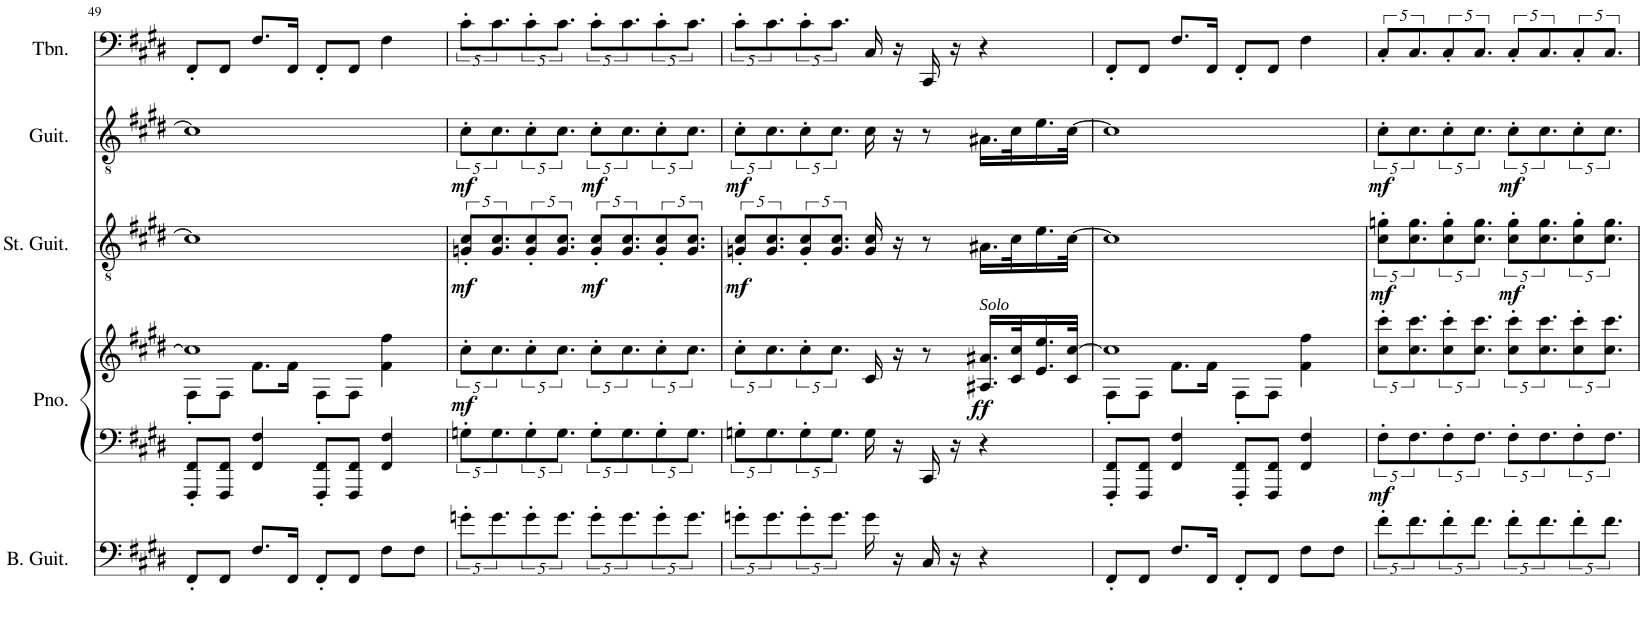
**kern	**kern	**kern	**dynam	**kern	**dynam	**kern	**dynam	**kern
*part5	*part4	*part4	*part4	*part3	*part3	*part2	*part2	*part1
*staff6	*staff5	*staff4	*staff4/5	*staff3	*staff3	*staff2	*staff2	*staff1
*I"Bass Guitar	*I"Piano	*	*	*I"Stunt Guitar	*	*I"Guitar	*	*I"Trombone
*I'B. Guit.	*I'Pno.	*	*	*I'St. Guit.	*	*I'Guit.	*	*I'Tbn.
!!LO:PB:g=z
*clefF4	*clefF4	*clefG2	*	*clefGv2	*	*clefGv2	*	*clefF4
*Trd7c12	*	*	*	*	*	*	*	*
*k[f#c#g#d#]	*k[f#c#g#d#]	*k[f#c#g#d#]	*	*k[f#c#g#d#]	*	*k[f#c#g#d#]	*	*k[f#c#g#d#]
*M4/4	*M4/4	*M4/4	*	*M4/4	*	*M4/4	*	*M4/4
=49	=49	=49	=49	=49	=49	=49	=49	=49
*	*	*^	*	*	*	*	*	*
8FF#'/L	8FFF#/' 8FF#/'L	1cc#]	8F#'\L	.	1c#]	.	1c#]	.	8FF#'/L
8FF#/J	8FFF#/ 8FF#/J	.	8F#\J	.	.	.	.	.	8FF#/J
8.F#/L	4FF#/ 4F#/	.	8.f#\L	.	.	.	.	.	8.F#/L
16FF#/Jk	.	.	16f#\Jk	.	.	.	.	.	16FF#/Jk
8FF#'/L	8FFF#/' 8FF#/'L	.	8F#'\L	.	.	.	.	.	8FF#'/L
8FF#/J	8FFF#/ 8FF#/J	.	8F#\J	.	.	.	.	.	8FF#/J
8F#\L	4FF#/ 4F#/	.	4f#\ 4ff#\	.	.	.	.	.	4F#\
8F#\J	.	.	.	.	.	.	.	.	.
*	*	*v	*v	*	*	*	*	*	*
=50	=50	=50	=50	=50	=50	=50	=50	=50
!	!	!	!LO:DY:b	!	!LO:DY:b	!	!LO:DY:b	!
10gn'\L	10Gn'\L	10cc#'\L	mf	10Gn/' 10c#/'L	mf	10c#'\L	mf	10c#'\L
10.g\	10.G\	10.cc#\	.	10.G/ 10.c#/	.	10.c#\	.	10.c#\
10g'\	10G'\	10cc#'\	.	10G/' 10c#/'	.	10c#'\	.	10c#'\
10.g\J	10.G\J	10.cc#\J	.	10.G/ 10.c#/J	.	10.c#\J	.	10.c#\J
!	!	!	!	!	!LO:DY:b	!	!LO:DY:b	!
10g'\L	10G'\L	10cc#'\L	.	10G/' 10c#/'L	mf	10c#'\L	mf	10c#'\L
10.g\	10.G\	10.cc#\	.	10.G/ 10.c#/	.	10.c#\	.	10.c#\
10g'\	10G'\	10cc#'\	.	10G/' 10c#/'	.	10c#'\	.	10c#'\
10.g\J	10.G\J	10.cc#\J	.	10.G/ 10.c#/J	.	10.c#\J	.	10.c#\J
=51	=51	=51	=51	=51	=51	=51	=51	=51
!	!	!	!	!	!LO:DY:b	!	!LO:DY:b	!
10gn'\L	10Gn'\L	10cc#'\L	.	10Gn/' 10c#/'L	mf	10c#'\L	mf	10c#'\L
10.g\	10.G\	10.cc#\	.	10.G/ 10.c#/	.	10.c#\	.	10.c#\
10g'\	10G'\	10cc#'\	.	10G/' 10c#/'	.	10c#'\	.	10c#'\
10.g\J	10.G\J	10.cc#\J	.	10.G/ 10.c#/J	.	10.c#\J	.	10.c#\J
16g\	16G\	16c#/	.	16G/ 16c#/	.	16c#\	.	16C#/
16r	16r	16r	.	16r	.	16r	.	16r
16C#/	16CC#/	8r	.	8r	.	8r	.	16CC#/
16r	16r	.	.	.	.	.	.	16r
!	!	!LO:TX:a:i:t=Solo	!	!	!	!	!	!
!	!	!	!LO:DY:b	!	!	!	!	!
4r	4r	16.A#X/ 16.a#X/LL	ff	16.A#X\LL	.	16.A#X\LL	.	4r
.	.	32c#/ 32cc#/K	.	32c#\K	.	32c#\K	.	.
.	.	16.e/ 16.ee/	.	16.e\	.	16.e\	.	.
.	.	32c#/ [32cc#/JJk	.	[32c#\JJk	.	[32c#\JJk	.	.
=52	=52	=52	=52	=52	=52	=52	=52	=52
*	*	*^	*	*	*	*	*	*
8FF#'/L	8FFF#/' 8FF#/'L	1cc#]	8F#'\L	.	1c#]	.	1c#]	.	8FF#'/L
8FF#/J	8FFF#/ 8FF#/J	.	8F#\J	.	.	.	.	.	8FF#/J
8.F#/L	4FF#/ 4F#/	.	8.f#\L	.	.	.	.	.	8.F#/L
16FF#/Jk	.	.	16f#\Jk	.	.	.	.	.	16FF#/Jk
8FF#'/L	8FFF#/' 8FF#/'L	.	8F#'\L	.	.	.	.	.	8FF#'/L
8FF#/J	8FFF#/ 8FF#/J	.	8F#\J	.	.	.	.	.	8FF#/J
8F#\L	4FF#/ 4F#/	.	4f#\ 4ff#\	.	.	.	.	.	4F#\
8F#\J	.	.	.	.	.	.	.	.	.
*	*	*v	*v	*	*	*	*	*	*
=53	=53	=53	=53	=53	=53	=53	=53	=53
!	!	!	!LO:DY:b=2	!	!LO:DY:b	!	!LO:DY:b	!
10f#'\L	10F#'\L	10cc#\' 10ccc#\'L	mf	10c#\' 10gn\'L	mf	10c#'\L	mf	10C#'/L
10.f#\	10.F#\	10.cc#\ 10.ccc#\	.	10.c#\ 10.g\	.	10.c#\	.	10.C#/
10f#'\	10F#'\	10cc#\' 10ccc#\'	.	10c#\' 10g\'	.	10c#'\	.	10C#'/
10.f#\J	10.F#\J	10.cc#\ 10.ccc#\J	.	10.c#\ 10.g\J	.	10.c#\J	.	10.C#/J
!	!	!	!	!	!LO:DY:b	!	!LO:DY:b	!
10f#'\L	10F#'\L	10cc#\' 10ccc#\'L	.	10c#\' 10g\'L	mf	10c#'\L	mf	10C#'/L
10.f#\	10.F#\	10.cc#\ 10.ccc#\	.	10.c#\ 10.g\	.	10.c#\	.	10.C#/
10f#'\	10F#'\	10cc#\' 10ccc#\'	.	10c#\' 10g\'	.	10c#'\	.	10C#'/
10.f#\J	10.F#\J	10.cc#\ 10.ccc#\J	.	10.c#\ 10.g\J	.	10.c#\J	.	10.C#/J
=	=	=	=	=	=	=	=	=
*-	*-	*-	*-	*-	*-	*-	*-	*-
